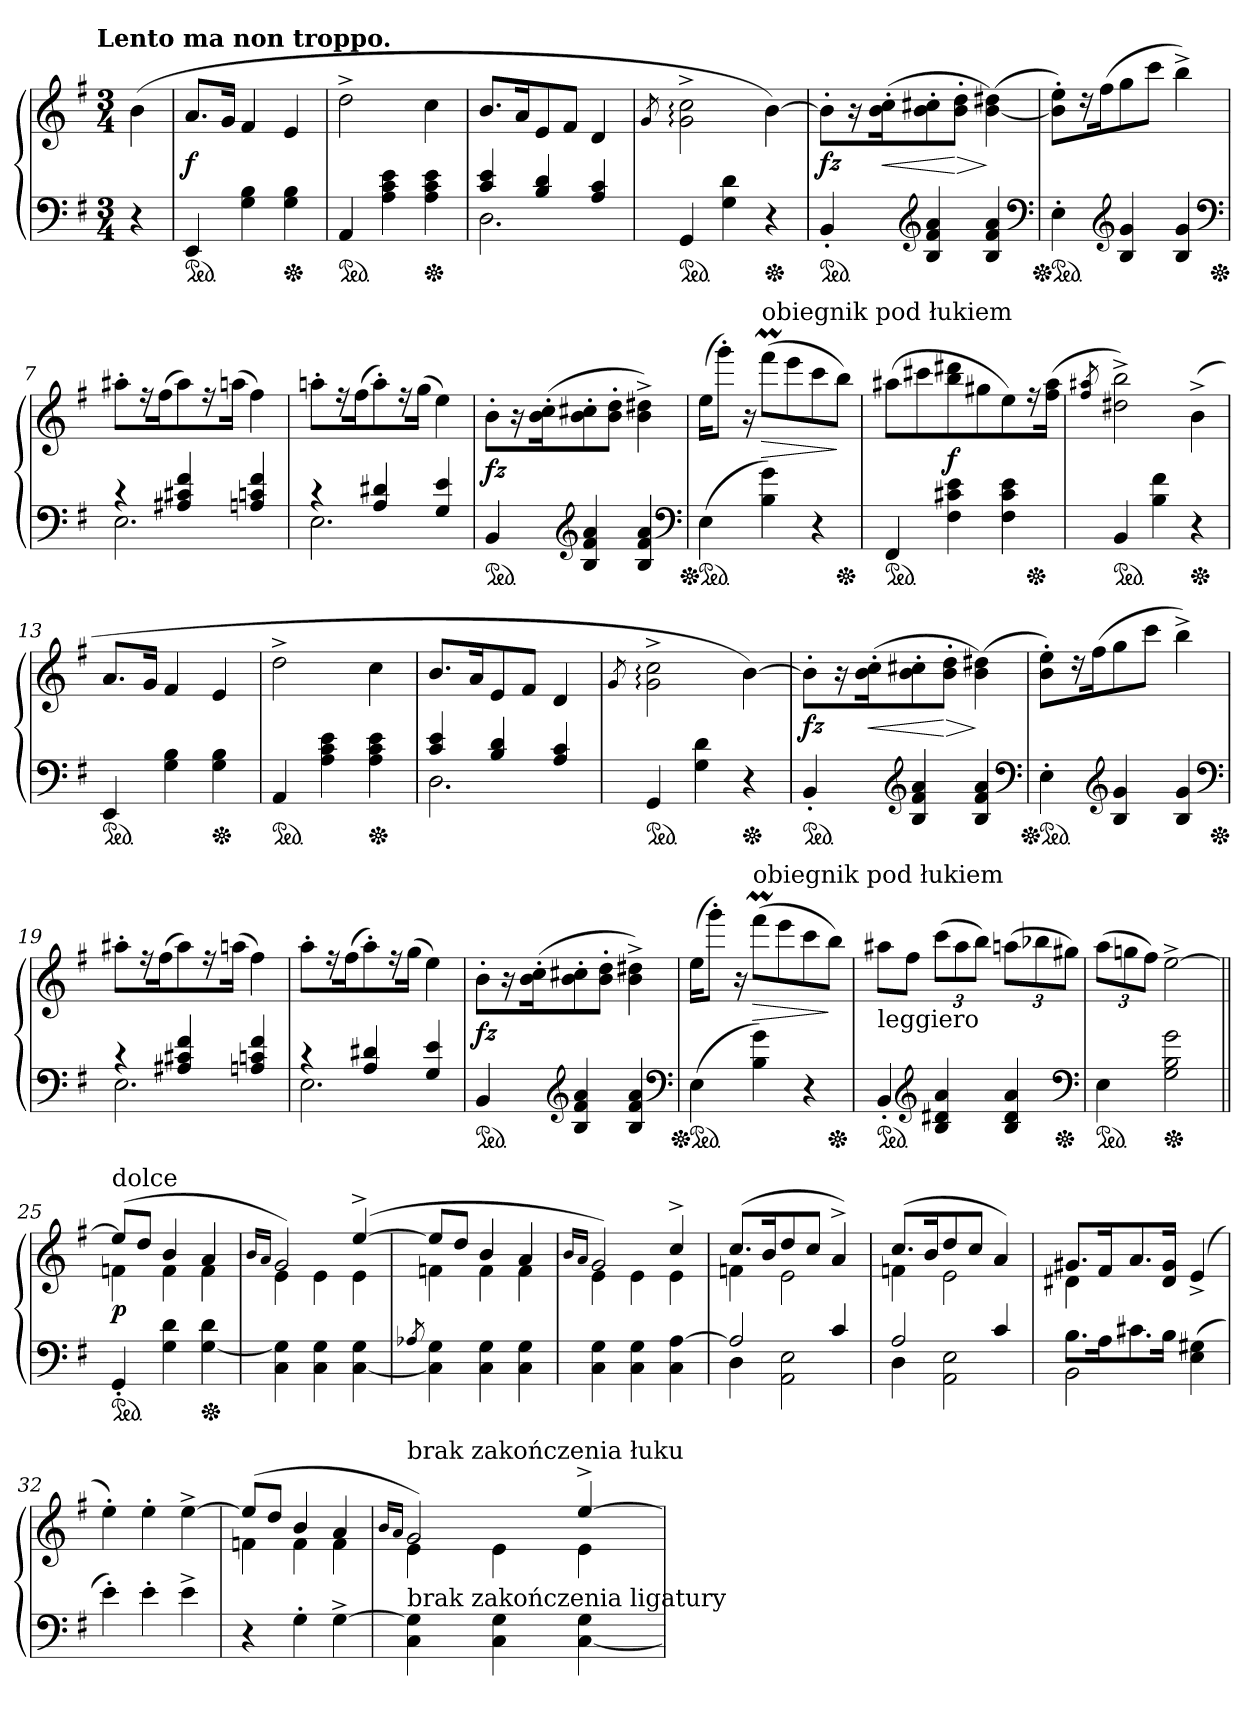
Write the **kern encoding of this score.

**kern	**kern	**dynam
*part1	*part1	*part1
*staff2	*staff1	*staff1/2
*clefF4	*clefG2	*
*k[f#]	*k[f#]	*
!!LO:TX:omd:t=Lento ma non troppo.
*M3/4	*M3/4	*
*MM144	*MM144	*
=	=	=
4r	(4b	.
=1	=1	=1
*ped	*	*
4EE	8.aL	f
.	16gJk	.
4G 4B	4f#	.
*Xped	*	*
4G 4B	4e	.
=2	=2	=2
*ped	*	*
4AA	2dd^>	.
4A 4c 4e	.	.
*Xped	*	*
4A 4c 4e	4cc	.
=3	=3	=3
*^	*	*
4c 4e	2.D	8.bL	.
.	.	16aK	.
4B 4d	.	8e	.
.	.	8f#J	.
4A 4c	.	4d	.
*v	*v	*	*
=4	=4	=4
.	8qg/	.
*ped	*	*
4GG	2g:^>\ 2cc:^>\	.
4G 4d	.	.
*Xped	*	*
4r	[4b)	.
=5	=5	=5
*ped	*	*
4BB'<	8b'>L]	fz
.	16r	.
.	(16b'> 16cc'>K	<
*clefG2	*	*
4B 4f# 4a	8b'> 8cc#X'>	.
.	8b'> 8dd'>J	[ >
4B 4f# 4a	([4b 4dd#X)	]
*clefF4	*	*
=6	=6	=6
*Xped	*	*
*ped	*	*
4E'>	8b]'> 8ee'>L)	.
.	16r	.
.	(16ff#K	.
*clefG2	*	*
4B 4g	8gg	.
.	8cccJ	.
4B 4g	4bb^<)	.
*clefF4	*	*
*Xped	*	*
=7	=7	=7
*^	*	*
4r	2.E	8aa#X'>L	.
.	.	16r	.
.	.	(16ff#K	.
4A#X 4c#X 4f#	.	8aa#)	.
.	.	16r	.
.	.	(16aanJk	.
4An 4cn 4f#	.	4ff#)	.
=8	=8	=8	=8
4r	2.E	8aan'>L	.
.	.	16r	.
.	.	(16ff#K	.
4A 4d#X	.	8aa'>)	.
.	.	16r	.
.	.	(16ggJk	.
4G 4e	.	4ee)	.
*v	*v	*	*
=9	=9	=9
*ped	*	*
4BB	8b'>L	fz
.	16r	.
.	(16b'> 16cc'>K	.
*clefG2	*	*
4B 4f# 4a	8b'> 8cc#X'>	.
.	8b'> 8dd'>J	.
4B 4f# 4a	4b^< 4dd#X^<)	.
*clefF4	*	*
=10	=10	=10
*Xped	*	*
*ped	*	*
(4E	(16eeKL	.
.	8ggg'>J)	.
.	16r	.
!	!LO:TX:a:t=obiegnik pod łukiem	!
4B 4g)	(8fff#mL	>
.	8eee	.
4r	8ccc	.
*Xped	*	*
.	8bbJ)	]
=11	=11	=11
*ped	*	*
4FF#	(8aa#XL	.
.	8ccc#X	.
4F# 4c#X 4e	8bb 8ddd#X	f
.	8gg#X	.
4F# 4c# 4e	8ee)	.
*Xped	*	*
.	16r	.
.	(16ff# 16aa#Jk	.
=12	=12	=12
.	8qff#/ 8qaa#X/	.
*ped	*	*
4BB	2dd#X^< 2bb^<)	.
4B 4f#	.	.
*Xped	*	*
4r	(>4b^<	.
=13	=13	=13
*ped	*	*
4EE	8.aL	.
.	16gJk	.
4G 4B	4f#	.
*Xped	*	*
4G 4B	4e	.
=14	=14	=14
*ped	*	*
4AA	2dd^>	.
4A 4c 4e	.	.
*Xped	*	*
4A 4c 4e	4cc	.
=15	=15	=15
*^	*	*
4c 4e	2.D	8.bL	.
.	.	16aK	.
4B 4d	.	8e	.
.	.	8f#J	.
4A 4c	.	4d	.
*v	*v	*	*
=16	=16	=16
.	8qg/	.
*ped	*	*
4GG	2g:^>\ 2cc:^>\	.
4G 4d	.	.
*Xped	*	*
4r	[4b)	.
=17	=17	=17
*ped	*	*
4BB'	8b'>L]	fz
.	16r	.
.	(16b'> 16cc'>K	<
*clefG2	*	*
4B 4f# 4a	8b'> 8cc#X'>	.
.	8b'> 8dd'>J	[ >
4B 4f# 4a	(4b 4dd#X)	]
*clefF4	*	*
=18	=18	=18
*Xped	*	*
*ped	*	*
4E'>	8b'> 8ee'>L)	.
.	16r	.
.	(16ff#K	.
*clefG2	*	*
4B 4g	8gg	.
.	8cccJ	.
4B 4g	4bb^<)	.
*clefF4	*	*
*Xped	*	*
=19	=19	=19
*^	*	*
4r	2.E	8aa#X'>L	.
.	.	16r	.
.	.	(16ff#K	.
4A#X 4c#X 4f#	.	8aa#)	.
.	.	16r	.
.	.	(16aanJk	.
4An 4cn 4f#	.	4ff#)	.
=20	=20	=20	=20
4r	2.E	8aa'>L	.
.	.	16r	.
.	.	(16ff#K	.
4A 4d#X	.	8aa'>)	.
.	.	16r	.
.	.	(16ggJk	.
4G 4e	.	4ee)	.
*v	*v	*	*
=21	=21	=21
*ped	*	*
4BB	8b'>L	fz
.	16r	.
.	(16b'> 16cc'>K	.
*clefG2	*	*
4B 4f# 4a	8b'> 8cc#X'>	.
.	8b'> 8dd'>J	.
4B 4f# 4a	4b^< 4dd#X^<)	.
*clefF4	*	*
=22	=22	=22
*Xped	*	*
*ped	*	*
(4E	(16eeKL	.
.	8ggg'>J)	.
.	16r	.
!	!LO:TX:a:t=obiegnik pod łukiem	!
4B 4g)	(8fff#mL	>
.	8eee	.
4r	8ccc	.
*Xped	*	*
.	8bbJ)	]
=23	=23	=23
!	!LO:TX:b:t=leggiero	!
*ped	*	*
4BB'	8aa#XL	.
.	8ff#J	.
*clefG2	*	*
4B 4d#X 4a	(12cccL	.
.	12aa#	.
.	12bbJ)	.
4B 4d# 4a	(12aanL	.
.	12bb-X	.
*Xped	*	*
.	12gg#XJ)	.
*clefF4	*	*
=24	=24	=24
*ped	*	*
4E	(12aaL	.
.	12ggn	.
.	12ff#J)	.
*Xped	*	*
2G 2B 2g	[2ee^<	.
=25||	=25||	=25||
*	*^	*
!	!LO:TX:a:t=dolce	!	!
*ped	*	*	*
4GG'<	(8eeL]	4fn	p
.	8ddJ	.	.
4G 4d	4b	4f	.
*Xped	*	*	*
[4G 4d	4a	4f	.
=26	=26	=26	=26
.	16qb/LL	.	.
.	16qa/JJ	.	.
4C 4G]	2g)	4e	.
4C 4G	.	4e	.
[4C 4G	([4ee^>	4e	.
=27	=27	=27	=27
8qA-X/	.	.	.
4C] 4G	8eeL]	4fn	.
.	8ddJ	.	.
4C 4G	4b	4f	.
4C 4G	4a	4f	.
=28	=28	=28	=28
.	16qb/LL	.	.
.	16qa/JJ	.	.
4C 4G	2g)	4e	.
4C 4G	.	4e	.
4C [4A	4cc^>	4e	.
=29	=29	=29	=29
*^	*	*	*
2A]	4D	(8.ccL	4fn	.
.	.	16bK	.	.
.	2AA 2E	8dd	2e	.
.	.	8ccJ	.	.
4c	.	4a^>)	.	.
=30	=30	=30	=30	=30
2A	4D	(8.ccL	4fn	.
.	.	16bK	.	.
.	2AA 2E	8dd	2e	.
.	.	8ccJ	.	.
4c	.	4a)	.	.
=31	=31	=31	=31	=31
8.B\L	2BB	8.g#XL	4d#X	.
16AK	.	16f#K	.	.
8.c#X\	.	8.a	2ryy	.
16BJk	.	16d# 16g#Jk	.	.
(4E 4G#X	4ryy	(<4e^>	.	.
*v	*v	*	*	*
*	*v	*v	*
=32	=32	=32
4e'>)	4ee'>)	.
4e'>	4ee'>	.
4e^>	[4ee^>	.
=33	=33	=33
*	*^	*
4r	(8eeL]	4fn	.
.	8ddJ	.	.
4G'>	4b	4f	.
[4G^>	4a	4f	.
=34	=34	=34	=34
.	16qb/LL	.	.
.	16qa/JJ	.	.
!	!LO:TX:a:t=brak zakończenia łuku	!	!
!LO:TX:a:t=brak zakończenia ligatury	!	!	!
4C 4G]	2g)	4e	.
4C 4G	.	4e	.
[4C 4G	[4ee^>	4e	.
*	*v	*v	*
=	=	=
*-	*-	*-
